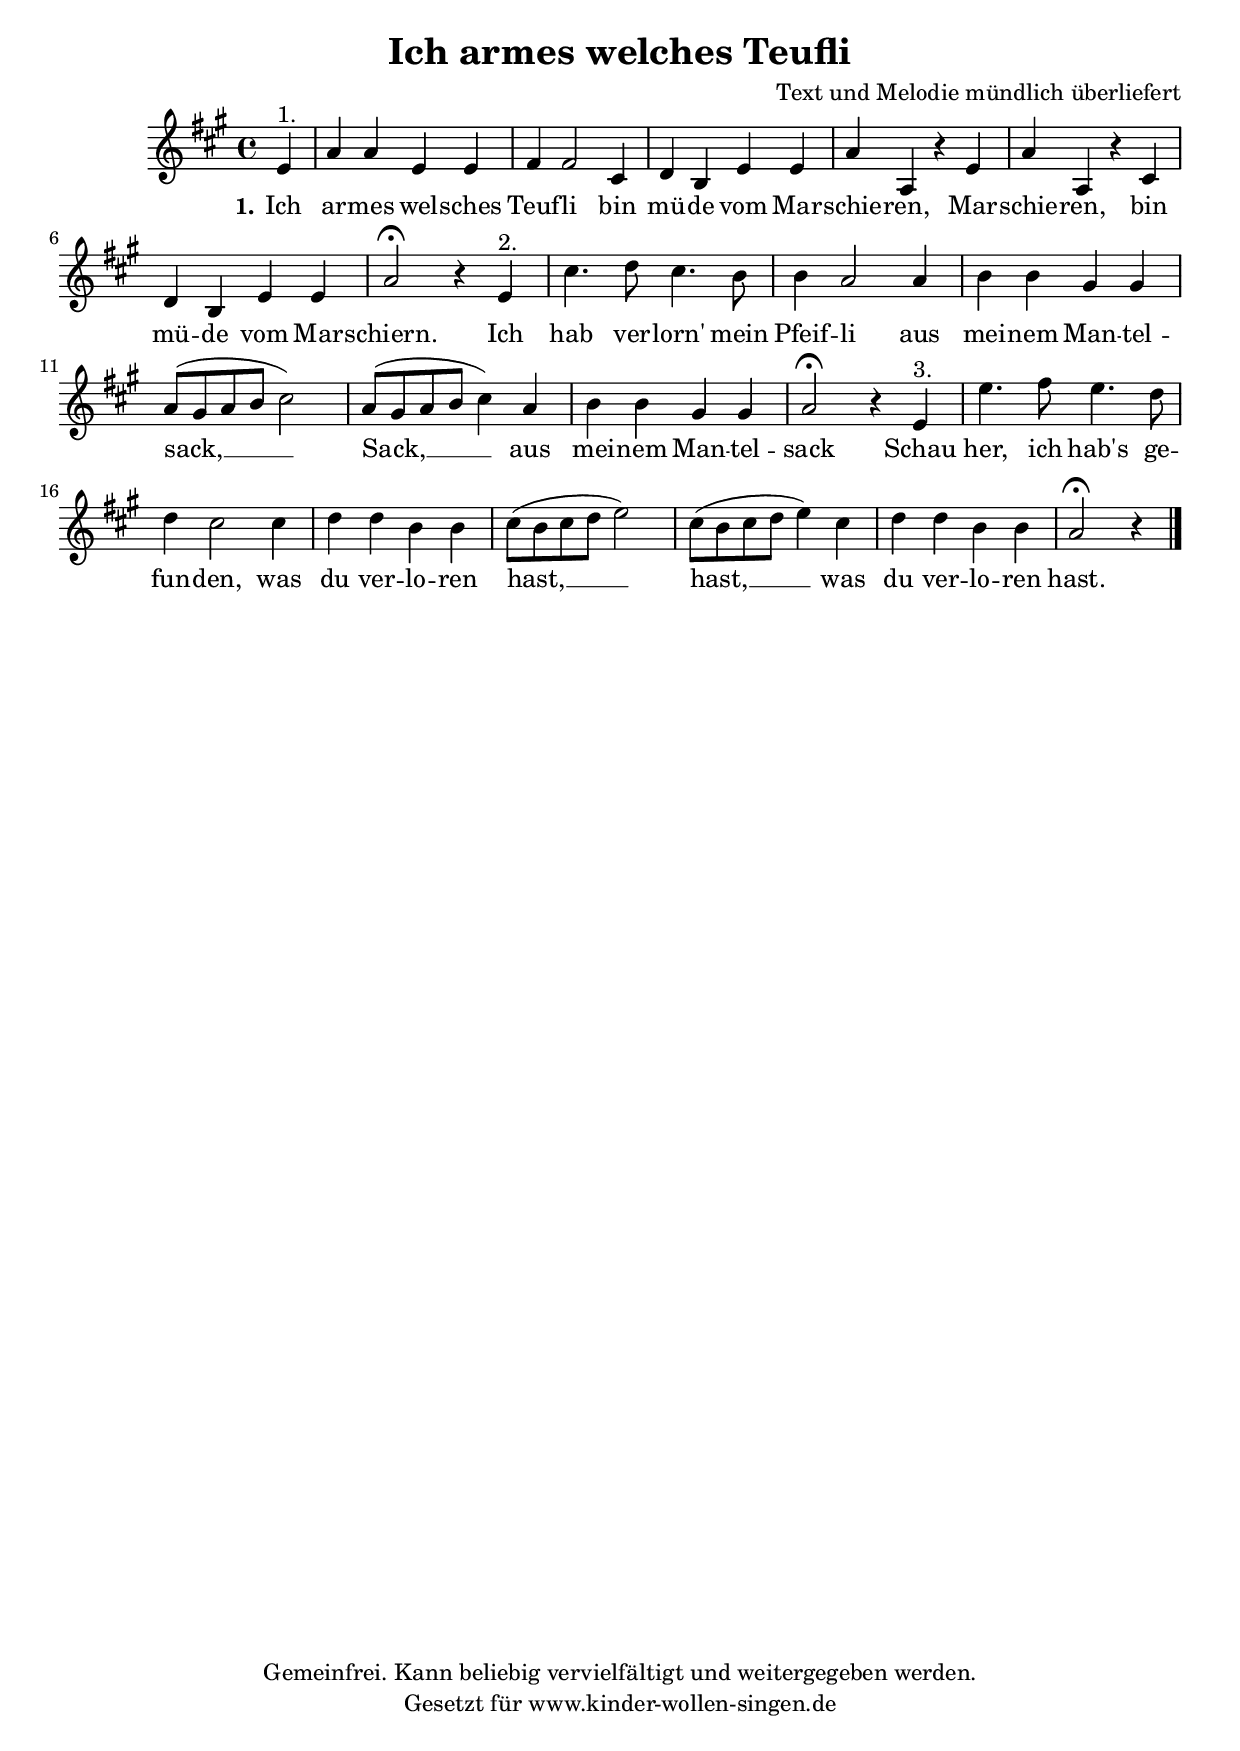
\version "2.12.3" % benutzte Lilypond-Version

\header {
	title = "Ich armes welches Teufli"
	composer = "Text und Melodie mündlich überliefert"
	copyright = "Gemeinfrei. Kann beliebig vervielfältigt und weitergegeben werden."
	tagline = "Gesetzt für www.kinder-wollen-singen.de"
}

<<
	\chords {
		\set chordChanges = ##t % Akkorde werden nur hingeschrieben, wenn sie sich ändern
		% Zeilenumbruch nach jedem Takt
	}
	
	\relative c' { % Grundton, an dem der erste Ton ausgerichtet wird
		\autoBeamOff % schaltet das automatische Balkensetzen aus
		\key a \major % A-Dur-Tonart (fis, cis, gis)
		\time 4/4 % 4/4 Takt 
		\partial 4 % 1/4 Auftakt
		% Noten
		e4^"1."
		a4 a4 e4 e4
		fis4 fis2 cis4
		d4 b4 e4 e4
		a4 a,4 r4 e'4
		a4 a,4 r4 cis4
		d4 b4 e4 e4
		a2\fermata r4 e4^"2." cis'4. d8 cis4. b8
		b4 a2 a4
		b4 b4 gis4 gis4
		a8 ([gis8 a8 b8] cis2)
		a8 ([gis8 a8 b8] cis4) a4
		b4 b4 gis4 gis4 
		a2\fermata r4 e4^"3."
		e'4. fis8 e4. d8
		d4 cis2 cis4
		d4 d4 b4 b4
		cis8 ([b8 cis8 d8] e2)
		cis8 ([b8 cis8 d8] e4) cis4
		d4 d4 b4 b4
		a2\fermata r4
		\bar "|."
	}
	
	\addlyrics { % weitere Textzeilen durch weiteres \addlyrics hinzufügen
		\set stanza = #"1." % Versnummer direkt vor dem Text
		% Text 1. Strophe in Reimform
		Ich ar -- mes wel -- sches Teuf -- li
		bin mü -- de vom Mar -- schie -- ren, Mar -- schie -- ren,
		bin mü -- de vom Mar -- schiern.
		Ich hab ver -- lorn' mein Pfeif -- li
		aus mei -- nem Man -- tel -- sack, __ Sack, __
		aus mei -- nem Man -- tel -- sack
		Schau her, ich hab's ge -- fun -- den,
		was du ver -- lo -- ren hast, __ hast, __
		was du ver -- lo -- ren hast.
	}
>>
